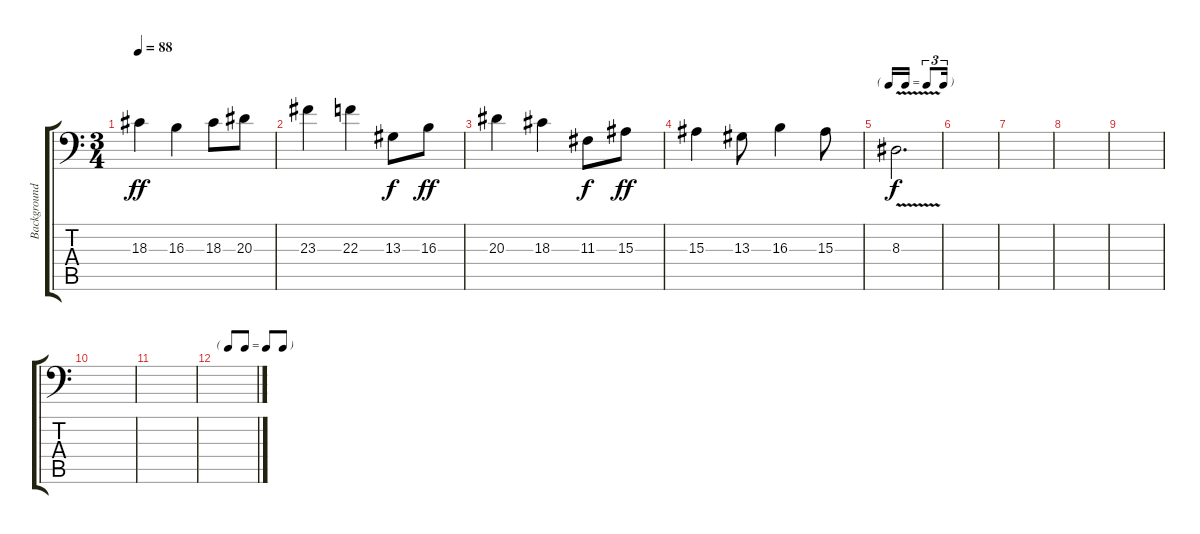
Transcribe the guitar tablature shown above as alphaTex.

\track ("Background Vocals" "Background") {instrument flute}
\staff {score tabs}
\tuning (E3 B2 G2 D2 A1 E1) {hide}
\ts (3 4)
\tempo 88
\clef f4
\ks c
18.3.4{dy ff} 16.3.4 18.3.8 20.3.8 |
23.3.4 22.3.4 13.3.8{dy f} 16.3.8{dy ff} |
20.3.4 18.3.4 11.3.8{dy f} 15.3.8{dy ff} |
15.3.4 13.3.8 16.3.4 15.3.8 |
\tf triplet16th
8.3{v}.2{d dy f} |
|
|
|
|
|
|
\tf none
